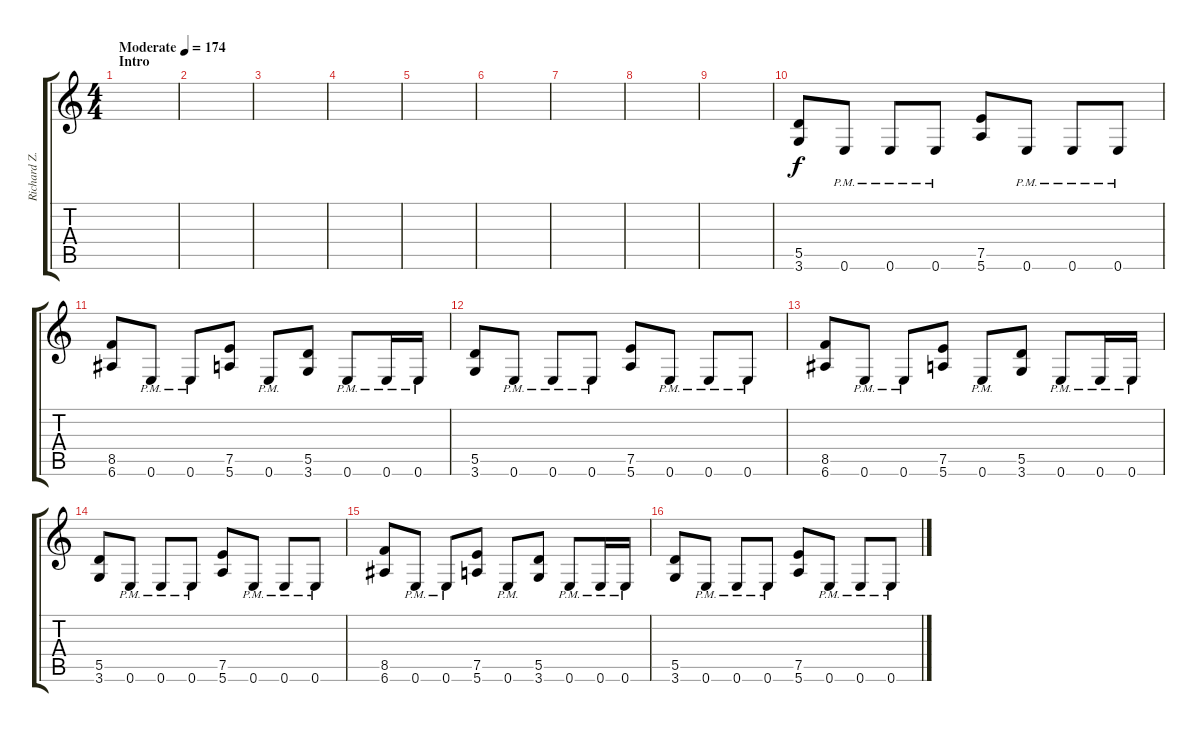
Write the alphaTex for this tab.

\track ("Richard Z. (Guitar)" "Richard Z.") {instrument distortionguitar}
\staff {score tabs}
\tuning (E4 B3 G3 D3 A2 E2) {hide}
\ts (4 4)
\section ("" "Intro")
\tempo (174 "Moderate")
\clef g2
\ks c
|
|
|
|
|
|
|
|
|
(5.5 3.6).8 0.6{pm}.8 0.6{pm}.8 0.6{pm}.8 (7.5 5.6).8 0.6{pm}.8 0.6{pm}.8 0.6{pm}.8 |
(8.5 6.6).8 0.6{pm}.8 0.6{pm}.8 (7.5 5.6).8 0.6{pm}.8 (5.5 3.6).8 0.6{pm}.8 0.6{pm}.16 0.6{pm}.16 |
(5.5 3.6).8 0.6{pm}.8 0.6{pm}.8 0.6{pm}.8 (7.5 5.6).8 0.6{pm}.8 0.6{pm}.8 0.6{pm}.8 |
(8.5 6.6).8 0.6{pm}.8 0.6{pm}.8 (7.5 5.6).8 0.6{pm}.8 (5.5 3.6).8 0.6{pm}.8 0.6{pm}.16 0.6{pm}.16 |
(5.5 3.6).8 0.6{pm}.8 0.6{pm}.8 0.6{pm}.8 (7.5 5.6).8 0.6{pm}.8 0.6{pm}.8 0.6{pm}.8 |
(8.5 6.6).8 0.6{pm}.8 0.6{pm}.8 (7.5 5.6).8 0.6{pm}.8 (5.5 3.6).8 0.6{pm}.8 0.6{pm}.16 0.6{pm}.16 |
(5.5 3.6).8 0.6{pm}.8 0.6{pm}.8 0.6{pm}.8 (7.5 5.6).8 0.6{pm}.8 0.6{pm}.8 0.6{pm}.8
